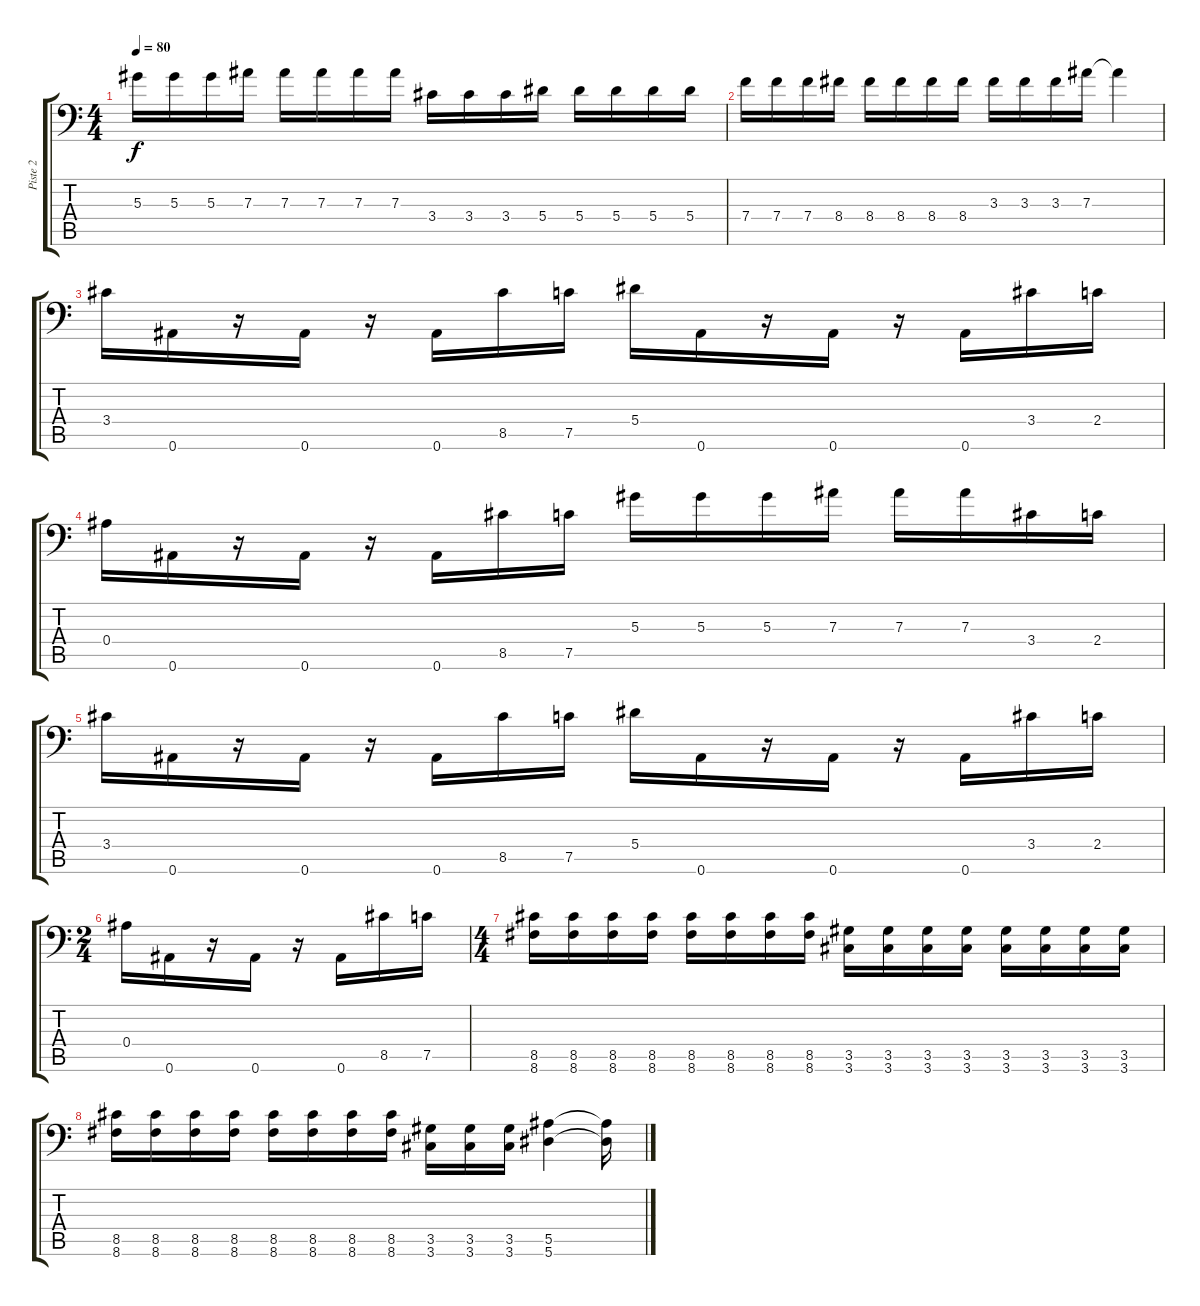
\track ("Piste 2" "Piste 2") {instrument distortionguitar}
\staff {score tabs}
\tuning (C4 G3 Eb3 Bb2 F2 Bb1) {hide}
\ts (4 4)
\tempo 80
\clef f4
\ks c
5.3.16{dy f} 5.3.16 5.3.16 7.3.16 7.3.16 7.3.16 7.3.16 7.3.16 3.4.16 3.4.16 3.4.16 5.4.16 5.4.16 5.4.16 5.4.16 5.4.16 |
7.4.16 7.4.16 7.4.16 8.4.16 8.4.16 8.4.16 8.4.16 8.4.16 3.3.16 3.3.16 3.3.16 7.3.16 7.3{t}.4 |
3.4.16 0.6.16 r.16 0.6.16 r.16 0.6.16 8.5.16 7.5.16 5.4.16 0.6.16 r.16 0.6.16 r.16 0.6.16 3.4.16 2.4.16 |
0.4.16 0.6.16 r.16 0.6.16 r.16 0.6.16 8.5.16 7.5.16 5.3.16 5.3.16 5.3.16 7.3.16 7.3.16 7.3.16 3.4.16 2.4.16 |
3.4.16 0.6.16 r.16 0.6.16 r.16 0.6.16 8.5.16 7.5.16 5.4.16 0.6.16 r.16 0.6.16 r.16 0.6.16 3.4.16 2.4.16 |
\ts (2 4)
0.4.16 0.6.16 r.16 0.6.16 r.16 0.6.16 8.5.16 7.5.16 |
\ts (4 4)
(8.5 8.6).16 (8.5 8.6).16 (8.5 8.6).16 (8.5 8.6).16 (8.5 8.6).16 (8.5 8.6).16 (8.5 8.6).16 (8.5 8.6).16 (3.5 3.6).16 (3.5 3.6).16 (3.5 3.6).16 (3.5 3.6).16 (3.5 3.6).16 (3.5 3.6).16 (3.5 3.6).16 (3.5 3.6).16 |
(8.5 8.6).16 (8.5 8.6).16 (8.5 8.6).16 (8.5 8.6).16 (8.5 8.6).16 (8.5 8.6).16 (8.5 8.6).16 (8.5 8.6).16 (3.5 3.6).16 (3.5 3.6).16 (3.5 3.6).16 (5.5 5.6).4 (5.5{t} 5.6{t}).16
